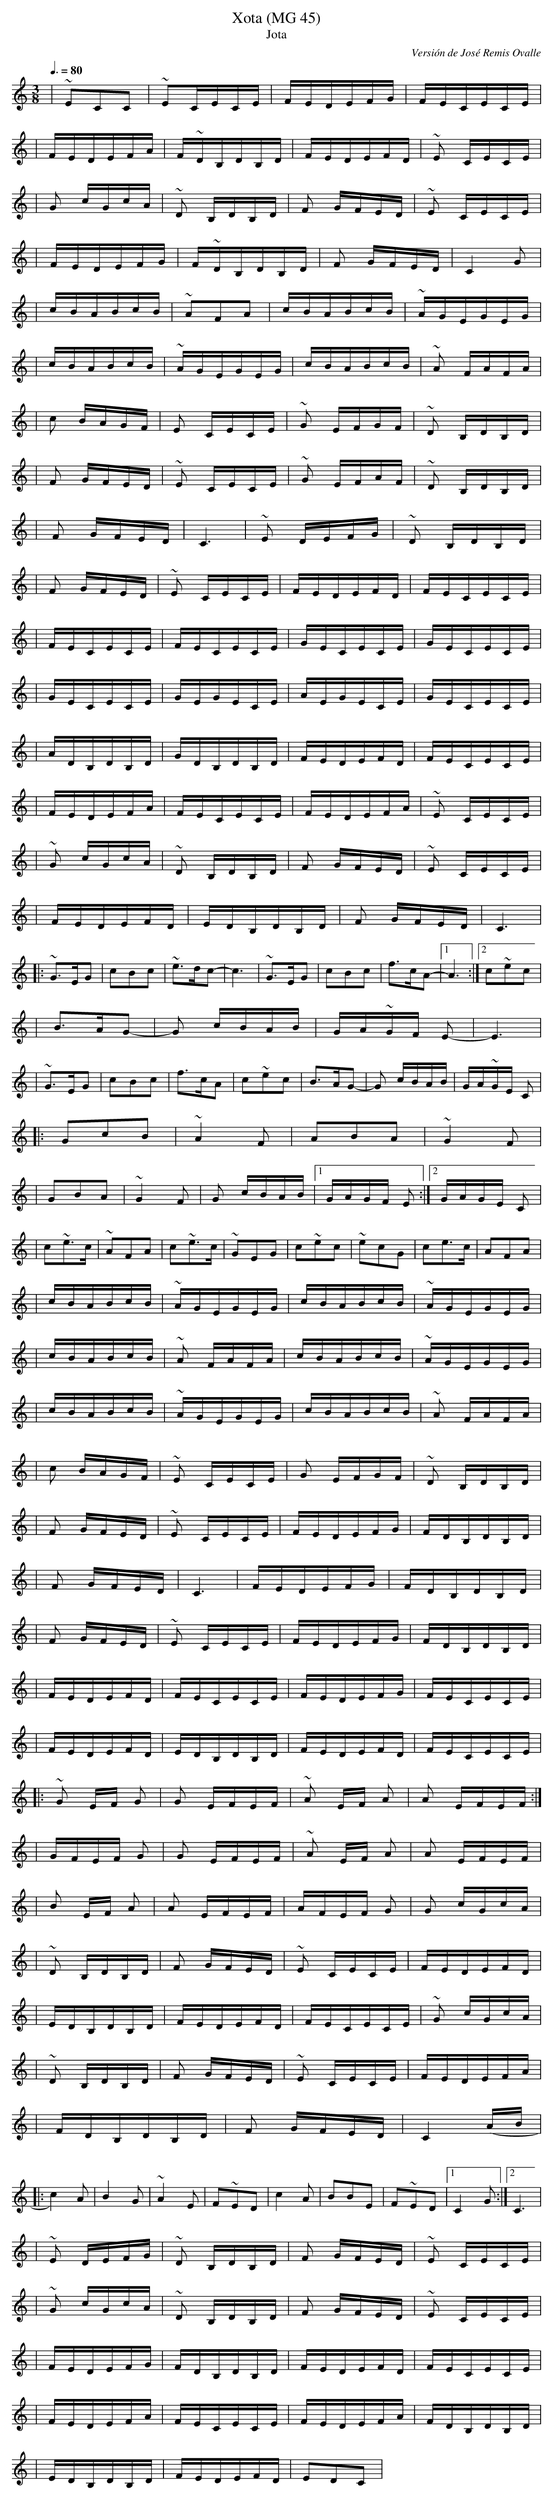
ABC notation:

X:1
T:Xota (MG 45)
T:Jota
C:Versión de José Remis Ovalle
M:3/8
L:1/8
Q:3/8=80
E:Nivel 4
K:C
|~ECC|~EC/E/C/E/|F/E/D/E/F/G/|F/E/C/E/C/E/|
|F/E/D/E/F/A/|F/~D/B,/D/B,/D/|F/E/D/E/F/D/|~E C/E/C/E/|
|G c/G/c/A/|~D B,/D/B,/D/|F G/F/E/D/|~E C/E/C/E/|
|F/E/D/E/F/G/|F/~D/B,/D/B,/D/|F G/F/E/D/|C2 G|
|c/B/A/B/c/B/|~AFA|c/B/A/B/c/B/|~A/G/E/G/E/G/|
|c/B/A/B/c/B/|~A/G/E/G/E/G/|c/B/A/B/c/B/|~A F/A/F/A/|
|c B/A/G/F/|E C/E/C/E/|~G E/F/G/F/|~D B,/D/B,/D/|
|F G/F/E/D/|~E C/E/C/E/|~G E/F/A/F/|~D B,/D/B,/D/|
|F G/F/E/D/|C3|~E D/E/F/G/|~D B,/D/B,/D/|
|F G/F/E/D/|~E C/E/C/E/|F/E/D/E/F/D/|F/E/C/E/C/E/|
|F/E/C/E/C/E/|F/E/C/E/C/E/|G/E/C/E/C/E/|G/E/C/E/C/E/|
|G/E/C/E/C/E/|G/E/G/E/C/E/|A/E/G/E/C/E/|G/E/C/E/C/E/|
|A/D/B,/D/B,/D/|G/D/B,/D/B,/D/|F/E/D/E/F/D/|F/E/C/E/C/E/|
|F/E/D/E/F/A/|F/E/C/E/C/E/|F/E/D/E/F/A/|~E C/E/C/E/|
|~G c/G/c/A/|~D B,/D/B,/D/|F G/F/E/D/|~E C/E/C/E/|
|F/E/D/E/F/D/|E/D/B,/D/B,/D/|F G/F/E/D/|C3|
|: ~G>EG|cBc|~e>dc-|c3|~G>EG|cBc|f>cA-|[1 A3 :|[2 c~ec|
|B>AG-|G c/B/A/B/|G/A/~G/F/ E-|E3|
|~G>EG|cBc|f>cA|c~ec|B>AG-|G c/B/A/B/|G/A/~G/E/ C|
|: GcB|~A2 F|ABA|~G2 F|
|GBA|~G2 F|G c/B/A/B/|[1 G/A/G/F/ E :|[2 G/A/G/E/ C|
|c~e>c|~AFA|c~e>c|~GEG|c~ec|~ecG|ce>c|AFA|
|c/B/A/B/c/B/|~A/G/E/G/E/G/|c/B/A/B/c/B/|~A/G/E/G/E/G/|
|c/B/A/B/c/B/|~A F/A/F/A/|c/B/A/B/c/B/|~A/G/E/G/E/G/|
|c/B/A/B/c/B/|~A/G/E/G/E/G/|c/B/A/B/c/B/|~A F/A/F/A/|
|c B/A/G/F/|~E C/E/C/E/|G E/F/G/F/|~D B,/D/B,/D/|
|F G/F/E/D/|~E C/E/C/E/|F/E/D/E/F/G/|F/D/B,/D/B,/D/|
|F G/F/E/D/|C3|F/E/D/E/F/G/|F/D/B,/D/B,/D/|
|F G/F/E/D/|~E C/E/C/E/|F/E/D/E/F/G/|F/D/B,/D/B,/D/|
|F/E/D/E/F/D/|F/E/C/E/C/E/|F/E/D/E/F/G/|F/E/C/E/C/E/|
|F/E/D/E/F/D/|E/D/B,/D/B,/D/|F/E/D/E/F/D/|F/E/C/E/C/E/|
|: ~G E/F/ G|G E/F/E/F/|~A E/F/ A|A E/F/E/F/ :|
|G/F/E/F/ G|G E/F/E/F/|~A E/F/ A|A E/F/E/F/|
|B E/F/ A|A E/F/E/F/|A/F/E/F/ G|G c/G/c/A/|
|~D B,/D/B,/D/|F G/F/E/D/|~E C/E/C/E/|F/E/D/E/F/D/|
|E/D/B,/D/B,/D/|F/E/D/E/F/D/|F/E/C/E/C/E/|~G c/G/c/A/|
|~D B,/D/B,/D/|F G/F/E/D/|~E C/E/C/E/|F/E/D/E/F/A/|
|F/D/B,/D/B,/D/|F G/F/E/D/|C2 (A/B/|
|: c2) A|B2 G|~A2 E|F~ED|c2 A|BBE|F~ED|[1 C2 G :|[2 C3|
|~E D/E/F/G/|~D B,/D/B,/D/|F G/F/E/D/|~E C/E/C/E/|
|~G c/G/c/A/|~D B,/D/B,/D/|F G/F/E/D/|~E C/E/C/E/|
|F/E/D/E/F/G/|F/D/B,/D/B,/D/|F/E/D/E/F/D/|F/E/C/E/C/E/|
|F/E/D/E/F/A/|F/E/C/E/C/E/|F/E/D/E/F/A/|F/D/B,/D/B,/D/|
|E/D/B,/D/B,/D/|F/E/D/E/F/D/|EDC|
